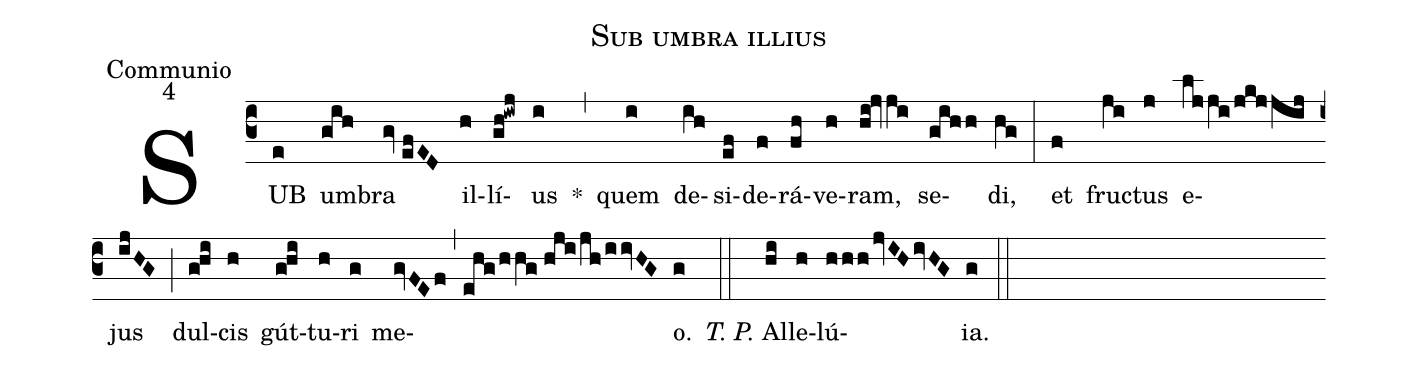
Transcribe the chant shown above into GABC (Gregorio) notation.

name:Sub umbra illius;
office-part:Communio;
mode:4;
%%
(c3) SUB(e) um(gih)bra(gv//efED) il(h)lí(gh!iwj)us(i) *(,) quem(i) de(ih)si(ef)de(f)rá(fh)ve(h)ram,(hi!jvji) se(gihh)di,(hg) (:) et(f) fru(ji)ctus(j) e(ljji/jkjjij)jus(ijHG) (;) dul(g!hi)cis(h) gút(g!hi)tu(h)ri(g) me(gvFEf,ehg/hhg//hji/jh/iivHG)o.(g) (::) <i>T. P.</i> Al(hi)le(h)lú(hhh/jvIH/ivHG){ia}.(g) (::)
